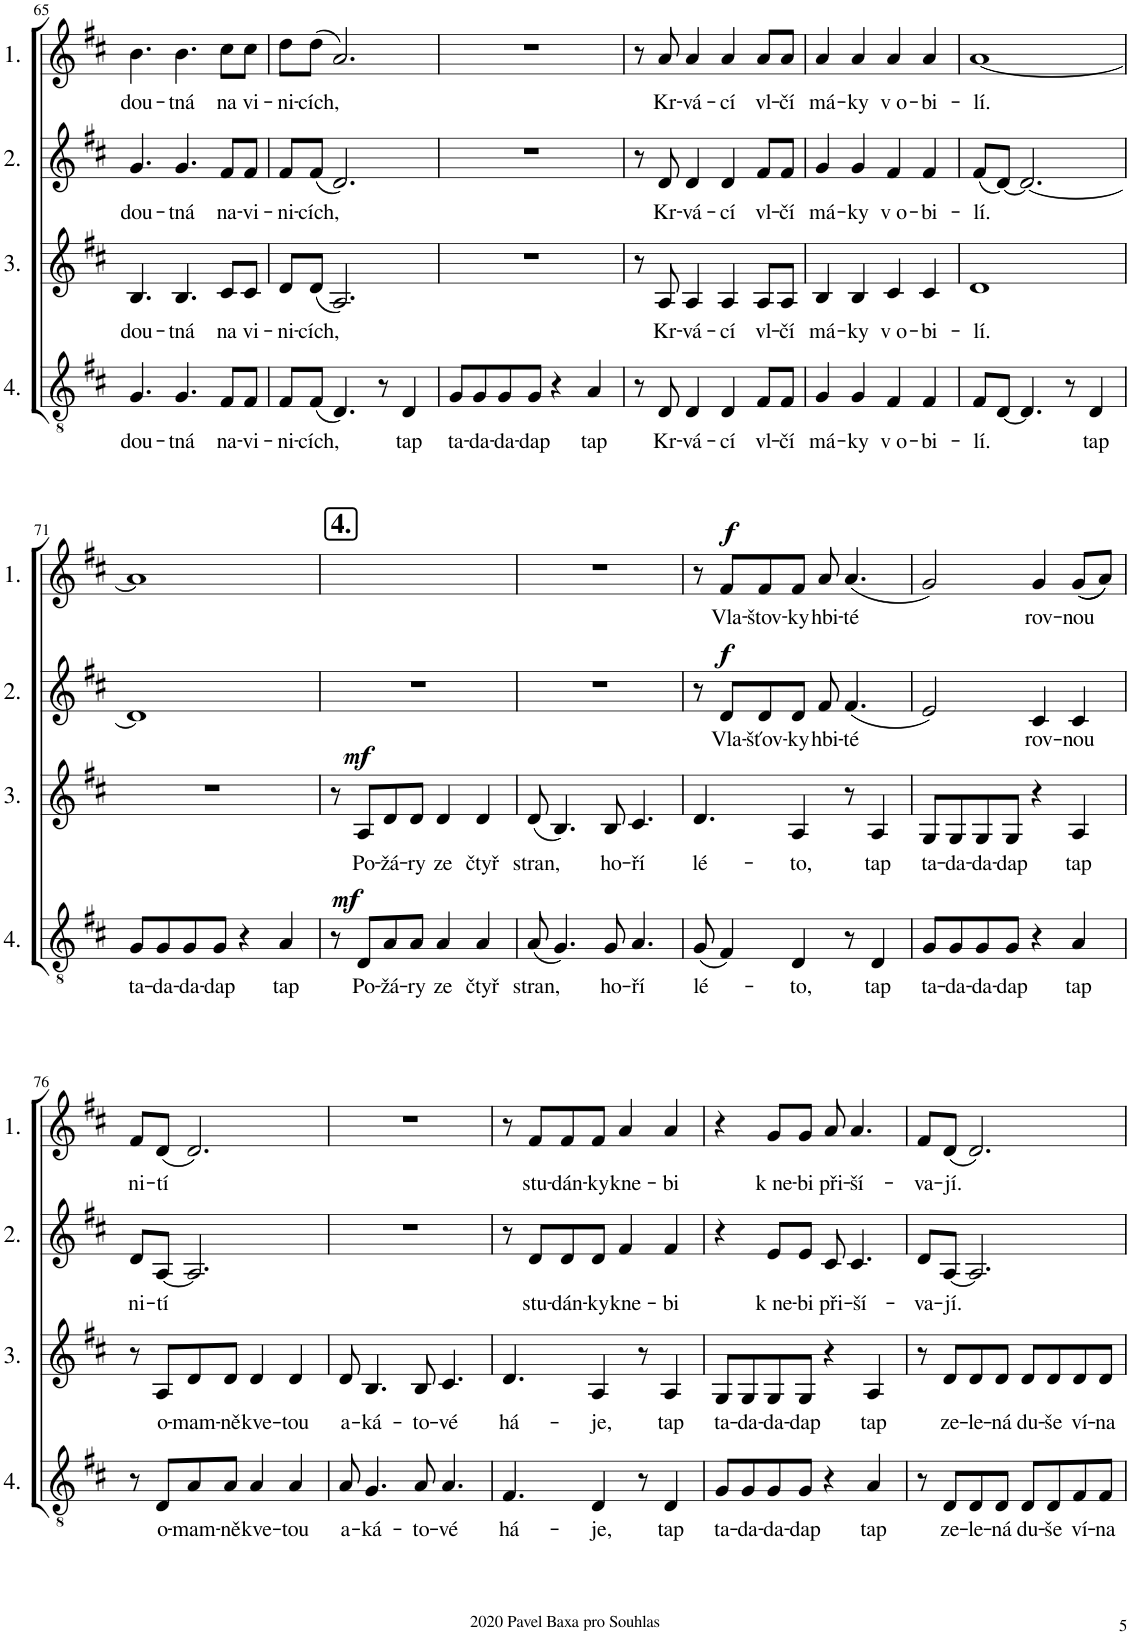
**kern	**text	**dynam	**kern	**text	**dynam	**kern	**text	**dynam	**kern	**text	**dynam
*part4	*part4	*part4	*part3	*part3	*part3	*part2	*part2	*part2	*part1	*part1	*part1
*staff4	*staff4	*staff4	*staff3	*staff3	*staff3	*staff2	*staff2	*staff2	*staff1	*staff1	*staff1
*I"4.	*	*	*I"3.	*	*	*I"2.	*	*	*I"1.	*	*
!!LO:PB:g=z
*clefGv2	*	*	*clefG2	*	*	*clefG2	*	*	*clefG2	*	*
*k[f#c#]	*	*	*k[f#c#]	*	*	*k[f#c#]	*	*	*k[f#c#]	*	*
*M4/4	*	*	*M4/4	*	*	*M4/4	*	*	*M4/4	*	*
=65	=65	=65	=65	=65	=65	=65	=65	=65	=65	=65	=65
!	!LO:LY:b	!	!	!LO:LY:b	!	!	!LO:LY:b	!	!	!LO:LY:b	!
4.G/	dou-	.	4.B/	dou-	.	4.g/	dou-	.	4.b\	dou-	.
!	!LO:LY:b	!	!	!LO:LY:b	!	!	!LO:LY:b	!	!	!LO:LY:b	!
4.G/	-tná	.	4.B/	-tná	.	4.g/	-tná	.	4.b\	-tná	.
!	!LO:LY:b	!	!	!LO:LY:b	!	!	!LO:LY:b	!	!	!LO:LY:b	!
8F#/L	na-	.	8c#/L	na	.	8f#/L	na-	.	8cc#\L	na	.
!	!LO:LY:b	!	!	!LO:LY:b	!	!	!LO:LY:b	!	!	!LO:LY:b	!
8F#/J	-vi-	.	8c#/J	vi-	.	8f#/J	-vi-	.	8cc#\J	vi-	.
=66	=66	=66	=66	=66	=66	=66	=66	=66	=66	=66	=66
!	!LO:LY:b	!	!	!LO:LY:b	!	!	!LO:LY:b	!	!	!LO:LY:b	!
8F#/L	-ni-	.	8d/L	-ni-	.	8f#/L	-ni-	.	8dd\L	-ni-	.
!	!LO:LY:b	!	!	!LO:LY:b	!	!	!LO:LY:b	!	!	!LO:LY:b	!
(8F#/J	-cích,	.	(8d/J	-cích,	.	(8f#/J	-cích,	.	(8dd\J	-cích,	.
4.D/)	.	.	2.A/)	.	.	2.d/)	.	.	2.a/)	.	.
8r	.	.	.	.	.	.	.	.	.	.	.
!	!LO:LY:b	!	!	!	!	!	!	!	!	!	!
4D/	tap	.	.	.	.	.	.	.	.	.	.
=67	=67	=67	=67	=67	=67	=67	=67	=67	=67	=67	=67
!	!LO:LY:b	!	!	!	!	!	!	!	!	!	!
8G/L	ta-	.	1r	.	.	1r	.	.	1r	.	.
!	!LO:LY:b	!	!	!	!	!	!	!	!	!	!
8G/	-da-	.	.	.	.	.	.	.	.	.	.
!	!LO:LY:b	!	!	!	!	!	!	!	!	!	!
8G/	-da-	.	.	.	.	.	.	.	.	.	.
!	!LO:LY:b	!	!	!	!	!	!	!	!	!	!
8G/J	-dap	.	.	.	.	.	.	.	.	.	.
4r	.	.	.	.	.	.	.	.	.	.	.
!	!LO:LY:b	!	!	!	!	!	!	!	!	!	!
4A/	tap	.	.	.	.	.	.	.	.	.	.
=68	=68	=68	=68	=68	=68	=68	=68	=68	=68	=68	=68
8r	.	.	8r	.	.	8r	.	.	8r	.	.
!	!LO:LY:b	!	!	!LO:LY:b	!	!	!LO:LY:b	!	!	!LO:LY:b	!
8D/	Kr-	.	8A/	Kr-	.	8d/	Kr-	.	8a/	Kr-	.
!	!LO:LY:b	!	!	!LO:LY:b	!	!	!LO:LY:b	!	!	!LO:LY:b	!
4D/	-vá-	.	4A/	-vá-	.	4d/	-vá-	.	4a/	-vá-	.
!	!LO:LY:b	!	!	!LO:LY:b	!	!	!LO:LY:b	!	!	!LO:LY:b	!
4D/	-cí	.	4A/	-cí	.	4d/	-cí	.	4a/	-cí	.
!	!LO:LY:b	!	!	!LO:LY:b	!	!	!LO:LY:b	!	!	!LO:LY:b	!
8F#/L	vl-	.	8A/L	vl-	.	8f#/L	vl-	.	8a/L	vl-	.
!	!LO:LY:b	!	!	!LO:LY:b	!	!	!LO:LY:b	!	!	!LO:LY:b	!
8F#/J	-čí	.	8A/J	-čí	.	8f#/J	-čí	.	8a/J	-čí	.
=69	=69	=69	=69	=69	=69	=69	=69	=69	=69	=69	=69
!	!LO:LY:b	!	!	!LO:LY:b	!	!	!LO:LY:b	!	!	!LO:LY:b	!
4G/	má-	.	4B/	má-	.	4g/	má-	.	4a/	má-	.
!	!LO:LY:b	!	!	!LO:LY:b	!	!	!LO:LY:b	!	!	!LO:LY:b	!
4G/	-ky	.	4B/	-ky	.	4g/	-ky	.	4a/	-ky	.
!	!LO:LY:b	!	!	!LO:LY:b	!	!	!LO:LY:b	!	!	!LO:LY:b	!
4F#/	v o-	.	4c#/	v o-	.	4f#/	v o-	.	4a/	v o-	.
!	!LO:LY:b	!	!	!LO:LY:b	!	!	!LO:LY:b	!	!	!LO:LY:b	!
4F#/	-bi-	.	4c#/	-bi-	.	4f#/	-bi-	.	4a/	-bi-	.
=70	=70	=70	=70	=70	=70	=70	=70	=70	=70	=70	=70
!	!LO:LY:b	!	!	!LO:LY:b	!	!	!LO:LY:b	!	!	!LO:LY:b	!
8F#/L	-lí.	.	1d	-lí.	.	(8f#/L	-lí.	.	[1a	-lí.	.
[8D/J	.	.	.	.	.	[8d/J)	.	.	.	.	.
4.D/]	.	.	.	.	.	2.d/_	.	.	.	.	.
8r	.	.	.	.	.	.	.	.	.	.	.
!	!LO:LY:b	!	!	!	!	!	!	!	!	!	!
4D/	tap	.	.	.	.	.	.	.	.	.	.
!!LO:LB:g=z
=71	=71	=71	=71	=71	=71	=71	=71	=71	=71	=71	=71
!	!LO:LY:b	!	!	!	!	!	!	!	!	!	!
8G/L	ta-	.	1r	.	.	1d]	.	.	1a]	.	.
!	!LO:LY:b	!	!	!	!	!	!	!	!	!	!
8G/	-da-	.	.	.	.	.	.	.	.	.	.
!	!LO:LY:b	!	!	!	!	!	!	!	!	!	!
8G/	-da-	.	.	.	.	.	.	.	.	.	.
!	!LO:LY:b	!	!	!	!	!	!	!	!	!	!
8G/J	-dap	.	.	.	.	.	.	.	.	.	.
4r	.	.	.	.	.	.	.	.	.	.	.
!	!LO:LY:b	!	!	!	!	!	!	!	!	!	!
4A/	tap	.	.	.	.	.	.	.	.	.	.
=72	=72	=72	=72	=72	=72	=72	=72	=72	=72	=72	=72
8r	.	.	8r	.	.	1r	.	.	1ryy	.	.
!	!LO:LY:b	!LO:DY:a	!	!LO:LY:b	!LO:DY:a	!	!	!	!	!	!
8D/L	Po-	mf	8A/L	Po-	mf	.	.	.	.	.	.
!	!LO:LY:b	!	!	!LO:LY:b	!	!	!	!	!	!	!
8A/	-žá-	.	8d/	-žá-	.	.	.	.	.	.	.
!	!LO:LY:b	!	!	!LO:LY:b	!	!	!	!	!	!	!
8A/J	-ry	.	8d/J	-ry	.	.	.	.	.	.	.
!	!LO:LY:b	!	!	!LO:LY:b	!	!	!	!	!	!	!
4A/	ze	.	4d/	ze	.	.	.	.	.	.	.
!	!LO:LY:b	!	!	!LO:LY:b	!	!	!	!	!	!	!
4A/	čtyř	.	4d/	čtyř	.	.	.	.	.	.	.
=73	=73	=73	=73	=73	=73	=73	=73	=73	=73	=73	=73
!	!LO:LY:b	!	!	!LO:LY:b	!	!	!	!	!	!	!
(8A/	stran,	.	(8d/	stran,	.	1r	.	.	1r	.	.
4.G/)	.	.	4.B/)	.	.	.	.	.	.	.	.
!	!LO:LY:b	!	!	!LO:LY:b	!	!	!	!	!	!	!
8G/	ho-	.	8B/	ho-	.	.	.	.	.	.	.
!	!LO:LY:b	!	!	!LO:LY:b	!	!	!	!	!	!	!
4.A/	-ří	.	4.c#/	-ří	.	.	.	.	.	.	.
=74	=74	=74	=74	=74	=74	=74	=74	=74	=74	=74	=74
!	!LO:LY:b	!	!	!LO:LY:b	!	!	!	!	!	!	!
(8G/	lé-	.	4.d/	lé-	.	8r	.	.	8r	.	.
!	!	!	!	!	!	!	!LO:LY:b	!LO:DY:a	!	!LO:LY:b	!LO:DY:a
4F#/)	.	.	.	.	.	8d/L	Vla-	f	8f#/L	Vla-	f
!	!	!	!	!	!	!	!LO:LY:b	!	!	!LO:LY:b	!
.	.	.	.	.	.	8d/	-šťov-	.	8f#/	-štov-	.
!	!LO:LY:b	!	!	!LO:LY:b	!	!	!LO:LY:b	!	!	!LO:LY:b	!
4D/	-to,	.	4A/	-to,	.	8d/J	-ky	.	8f#/J	-ky	.
!	!	!	!	!	!	!	!LO:LY:b	!	!	!LO:LY:b	!
.	.	.	.	.	.	8f#/	hbi-	.	8a/	hbi-	.
!	!	!	!	!	!	!	!LO:LY:b	!	!	!LO:LY:b	!
8r	.	.	8r	.	.	(4.f#/	-té	.	(4.a/	-té	.
!	!LO:LY:b	!	!	!LO:LY:b	!	!	!	!	!	!	!
4D/	tap	.	4A/	tap	.	.	.	.	.	.	.
=75	=75	=75	=75	=75	=75	=75	=75	=75	=75	=75	=75
!	!LO:LY:b	!	!	!LO:LY:b	!	!	!	!	!	!	!
8G/L	ta-	.	8G/L	ta-	.	2e/)	.	.	2g/)	.	.
!	!LO:LY:b	!	!	!LO:LY:b	!	!	!	!	!	!	!
8G/	-da-	.	8G/	-da-	.	.	.	.	.	.	.
!	!LO:LY:b	!	!	!LO:LY:b	!	!	!	!	!	!	!
8G/	-da-	.	8G/	-da-	.	.	.	.	.	.	.
!	!LO:LY:b	!	!	!LO:LY:b	!	!	!	!	!	!	!
8G/J	-dap	.	8G/J	-dap	.	.	.	.	.	.	.
!	!	!	!	!	!	!	!LO:LY:b	!	!	!LO:LY:b	!
4r	.	.	4r	.	.	4c#/	rov-	.	4g/	rov-	.
!	!LO:LY:b	!	!	!LO:LY:b	!	!	!LO:LY:b	!	!	!LO:LY:b	!
4A/	tap	.	4A/	tap	.	4c#/	-nou	.	((8g/L	-nou	.
.	.	.	.	.	.	.	.	.	8a/J))	.	.
!!LO:LB:g=z
=76	=76	=76	=76	=76	=76	=76	=76	=76	=76	=76	=76
!	!	!	!	!	!	!	!LO:LY:b	!	!	!LO:LY:b	!
8r	.	.	8r	.	.	8d/L	ni-	.	8f#/L	ni-	.
!	!LO:LY:b	!	!	!LO:LY:b	!	!	!LO:LY:b	!	!	!LO:LY:b	!
8D/L	o-	.	8A/L	o-	.	[8A/J	-tí	.	(8d/J	-tí	.
!	!LO:LY:b	!	!	!LO:LY:b	!	!	!	!	!	!	!
8A/	-mam-	.	8d/	-mam-	.	2.A/]	.	.	2.d/)	.	.
!	!LO:LY:b	!	!	!LO:LY:b	!	!	!	!	!	!	!
8A/J	-ně	.	8d/J	-ně	.	.	.	.	.	.	.
!	!LO:LY:b	!	!	!LO:LY:b	!	!	!	!	!	!	!
4A/	kve-	.	4d/	kve-	.	.	.	.	.	.	.
!	!LO:LY:b	!	!	!LO:LY:b	!	!	!	!	!	!	!
4A/	-tou	.	4d/	-tou	.	.	.	.	.	.	.
=77	=77	=77	=77	=77	=77	=77	=77	=77	=77	=77	=77
!	!LO:LY:b	!	!	!LO:LY:b	!	!	!	!	!	!	!
8A/	a-	.	8d/	a-	.	1r	.	.	1r	.	.
!	!LO:LY:b	!	!	!LO:LY:b	!	!	!	!	!	!	!
4.G/	-ká-	.	4.B/	-ká-	.	.	.	.	.	.	.
!	!LO:LY:b	!	!	!LO:LY:b	!	!	!	!	!	!	!
8A/	-to-	.	8B/	-to-	.	.	.	.	.	.	.
!	!LO:LY:b	!	!	!LO:LY:b	!	!	!	!	!	!	!
4.A/	-vé	.	4.c#/	-vé	.	.	.	.	.	.	.
=78	=78	=78	=78	=78	=78	=78	=78	=78	=78	=78	=78
!	!LO:LY:b	!	!	!LO:LY:b	!	!	!	!	!	!	!
4.F#/	há-	.	4.d/	há-	.	8r	.	.	8r	.	.
!	!	!	!	!	!	!	!LO:LY:b	!	!	!LO:LY:b	!
.	.	.	.	.	.	8d/L	stu-	.	8f#/L	stu-	.
!	!	!	!	!	!	!	!LO:LY:b	!	!	!LO:LY:b	!
.	.	.	.	.	.	8d/	-dán-	.	8f#/	-dán-	.
!	!LO:LY:b	!	!	!LO:LY:b	!	!	!LO:LY:b	!	!	!LO:LY:b	!
4D/	-je,	.	4A/	-je,	.	8d/J	-ky	.	8f#/J	-ky	.
!	!	!	!	!	!	!	!LO:LY:b	!	!	!LO:LY:b	!
.	.	.	.	.	.	4f#/	kne-	.	4a/	kne-	.
8r	.	.	8r	.	.	.	.	.	.	.	.
!	!LO:LY:b	!	!	!LO:LY:b	!	!	!LO:LY:b	!	!	!LO:LY:b	!
4D/	tap	.	4A/	tap	.	4f#/	-bi	.	4a/	-bi	.
=79	=79	=79	=79	=79	=79	=79	=79	=79	=79	=79	=79
!	!LO:LY:b	!	!	!LO:LY:b	!	!	!	!	!	!	!
8G/L	ta-	.	8G/L	ta-	.	4r	.	.	4r	.	.
!	!LO:LY:b	!	!	!LO:LY:b	!	!	!	!	!	!	!
8G/	-da-	.	8G/	-da-	.	.	.	.	.	.	.
!	!LO:LY:b	!	!	!LO:LY:b	!	!	!LO:LY:b	!	!	!LO:LY:b	!
8G/	-da-	.	8G/	-da-	.	8e/L	k ne-	.	8g/L	k ne-	.
!	!LO:LY:b	!	!	!LO:LY:b	!	!	!LO:LY:b	!	!	!LO:LY:b	!
8G/J	-dap	.	8G/J	-dap	.	8e/J	-bi	.	8g/J	-bi	.
!	!	!	!	!	!	!	!LO:LY:b	!	!	!LO:LY:b	!
4r	.	.	4r	.	.	8c#/	při-	.	8a/	při-	.
!	!	!	!	!	!	!	!LO:LY:b	!	!	!LO:LY:b	!
.	.	.	.	.	.	4.c#/	-ší-	.	4.a/	-ší-	.
!	!LO:LY:b	!	!	!LO:LY:b	!	!	!	!	!	!	!
4A/	tap	.	4A/	tap	.	.	.	.	.	.	.
=80	=80	=80	=80	=80	=80	=80	=80	=80	=80	=80	=80
!	!	!	!	!	!	!	!LO:LY:b	!	!	!LO:LY:b	!
8r	.	.	8r	.	.	8d/L	va-	.	8f#/L	va-	.
!	!LO:LY:b	!	!	!LO:LY:b	!	!	!LO:LY:b	!	!	!LO:LY:b	!
8D/L	ze-	.	8d/L	ze-	.	[8A/J	-jí.	.	(8d/J	-jí.	.
!	!LO:LY:b	!	!	!LO:LY:b	!	!	!	!	!	!	!
8D/	-le-	.	8d/	-le-	.	2.A/]	.	.	2.d/)	.	.
!	!LO:LY:b	!	!	!LO:LY:b	!	!	!	!	!	!	!
8D/J	-ná	.	8d/J	-ná	.	.	.	.	.	.	.
!	!LO:LY:b	!	!	!LO:LY:b	!	!	!	!	!	!	!
8D/L	du-	.	8d/L	du-	.	.	.	.	.	.	.
!	!LO:LY:b	!	!	!LO:LY:b	!	!	!	!	!	!	!
8D/	-še	.	8d/	-še	.	.	.	.	.	.	.
!	!LO:LY:b	!	!	!LO:LY:b	!	!	!	!	!	!	!
8F#/	ví-	.	8d/	ví-	.	.	.	.	.	.	.
!	!LO:LY:b	!	!	!LO:LY:b	!	!	!	!	!	!	!
8F#/J	-na	.	8d/J	-na	.	.	.	.	.	.	.
=	=	=	=	=	=	=	=	=	=	=	=
*-	*-	*-	*-	*-	*-	*-	*-	*-	*-	*-	*-
